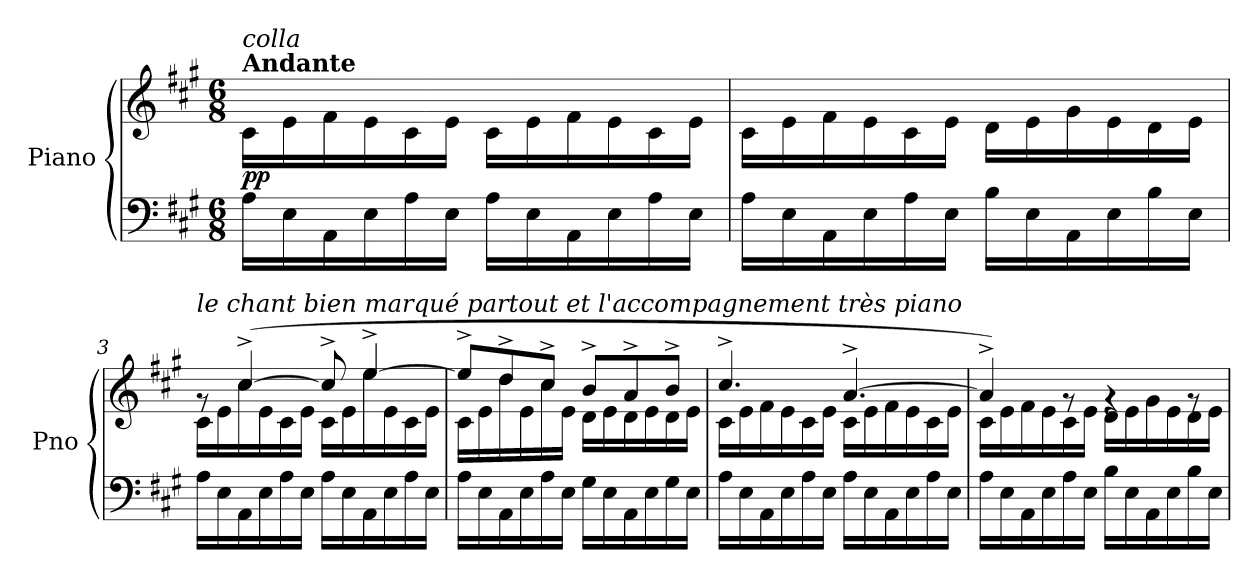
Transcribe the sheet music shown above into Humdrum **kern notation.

**kern	**kern	**dynam
*part1	*part1	*part1
*staff2	*staff1	*staff1/2
*I"Piano	*	*
*I'Pno	*	*
*clefF4	*clefG2	*
*k[f#c#g#]	*k[f#c#g#]	*
*M6/8	*M6/8	*
=1	=1	=1
!	!LO:TX:a:B:t=Andante	!
!	!LO:TX:a:i:t=colla	!
!	!	!LO:DY:b
16A\LL	16c#\LL	pp
16E\	16e\	.
16AA\	16f#\	.
16E\	16e\	.
16A\	16c#\	.
16E\JJ	16e\JJ	.
16A\LL	16c#\LL	.
16E\	16e\	.
16AA\	16f#\	.
16E\	16e\	.
16A\	16c#\	.
16E\JJ	16e\JJ	.
=2	=2	=2
16A\LL	16c#\LL	.
16E\	16e\	.
16AA\	16f#\	.
16E\	16e\	.
16A\	16c#\	.
16E\JJ	16e\JJ	.
16B\LL	16d\LL	.
16E\	16e\	.
16AA\	16g#\	.
16E\	16e\	.
16B\	16d\	.
16E\JJ	16e\JJ	.
!!LO:LB:g=z
=3	=3	=3
*	*^	*
!	!LO:TX:a:i:t=le chant bien marqué partout et l'accompagnement très piano	!	!
16A\LL	8rg	16c#\LL	.
16E\	.	16e\	.
16AA\	([4cc#^/	16cc#\	.
16E\	.	16e\	.
16A\	.	16c#\	.
16E\JJ	.	16e\JJ	.
16A\LL	8cc#^/]	16c#\LL	.
16E\	.	16e\	.
16AA\	[4ee^/	16ee\	.
16E\	.	16e\	.
16A\	.	16c#\	.
16E\JJ	.	16e\JJ	.
=4	=4	=4	=4
16A\LL	8ee^/L]	16c#\LL	.
16E\	.	16e\	.
16AA\	8dd^/	16dd\	.
16E\	.	16e\	.
16A\	8cc#^/J	16cc#\	.
16E\JJ	.	16e\JJ	.
16G#\LL	8b^/L	16d\LL	.
16E\	.	16e\	.
16AA\	8a^/	16d\	.
16E\	.	16e\	.
16G#\	8b^/J	16d\	.
16E\JJ	.	16e\JJ	.
=5	=5	=5	=5
16A\LL	4.cc#^/	16c#\LL	.
16E\	.	16e\	.
16AA\	.	16f#\	.
16E\	.	16e\	.
16A\	.	16c#\	.
16E\JJ	.	16e\JJ	.
16A\LL	[4.a^/	16c#\LL	.
16E\	.	16e\	.
16AA\	.	16f#\	.
16E\	.	16e\	.
16A\	.	16c#\	.
16E\JJ	.	16e\JJ	.
!!LO:LB:g=z	!!
=6	=6	=6	=6
16A\LL	4a^/])	16c#\LL	.
16E\	.	16e\	.
16AA\	.	16f#\	.
16E\	.	16e\	.
16A\	8rg	16c#\	.
16E\JJ	.	16e\JJ	.
16B\LL	4rg	16d\LL	.
16E\	.	16e\	.
16AA\	.	16g#\	.
16E\	.	16e\	.
16B\	8rg	16d\	.
16E\JJ	.	16e\JJ	.
*	*v	*v	*
=	=	=
*-	*-	*-
